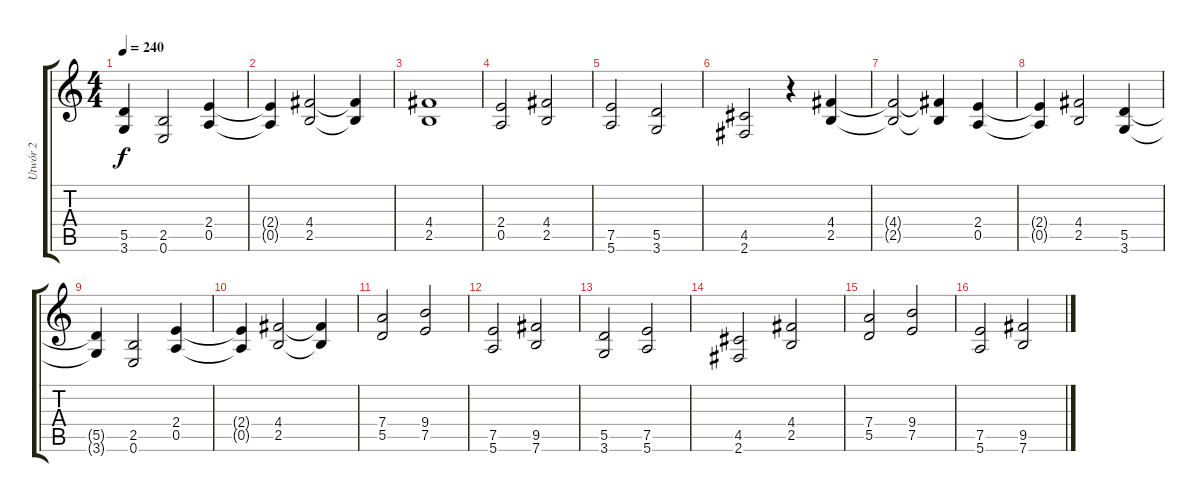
\track ("Utwór 2" "Utwór 2") {instrument distortionguitar}
\staff {score tabs}
\tuning (E4 B3 G3 D3 A2 E2) {hide}
\ts (4 4)
\tempo 240
\clef g2
\ks c
(5.5{t} 3.6{t}).4{dy f} (2.5 0.6).2 (2.4 0.5).4 |
(2.4{t} 0.5{t}).4 (4.4 2.5).2 (4.4{t} 2.5{t}).4 |
(4.4 2.5).1 |
(2.4 0.5).2 (4.4 2.5).2 |
(7.5 5.6).2 (5.5 3.6).2 |
(4.5 2.6).2 r.4 (4.4 2.5).4 |
(4.4{t} 2.5{t}).2 (4.4{t} 2.5{t}).4 (2.4 0.5).4 |
(2.4{t} 0.5{t}).4 (4.4 2.5).2 (5.5 3.6).4 |
(5.5{t} 3.6{t}).4 (2.5 0.6).2 (2.4 0.5).4 |
(2.4{t} 0.5{t}).4 (4.4 2.5).2 (4.4{t} 2.5{t}).4 |
(7.4 5.5).2 (9.4 7.5).2 |
(7.5 5.6).2 (9.5 7.6).2 |
(5.5 3.6).2 (7.5 5.6).2 |
(4.5 2.6).2 (4.4 2.5).2 |
(7.4 5.5).2 (9.4 7.5).2 |
(7.5 5.6).2 (9.5 7.6).2
